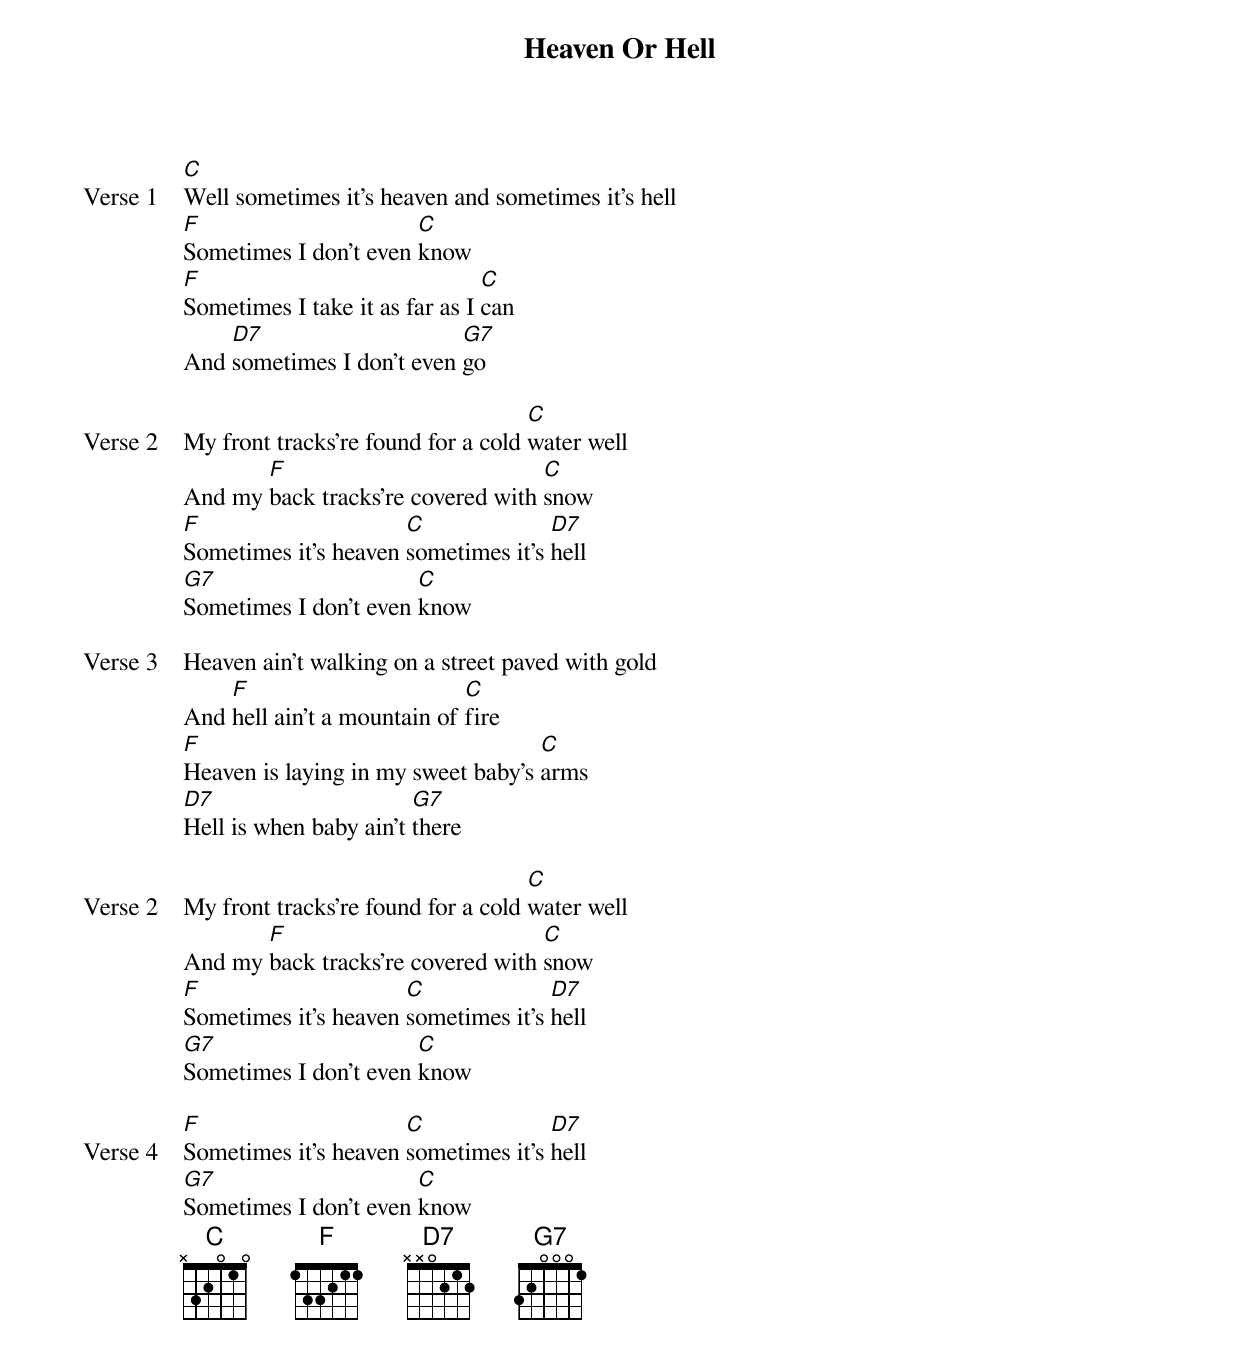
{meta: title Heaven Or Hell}
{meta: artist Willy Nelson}
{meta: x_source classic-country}
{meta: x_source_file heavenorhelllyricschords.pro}
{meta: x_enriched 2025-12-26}

{start_of_verse: Verse 1}
[C]Well sometimes it's heaven and sometimes it's hell
[F]Sometimes I don't even [C]know
[F]Sometimes I take it as far as I [C]can
And [D7]sometimes I don't even [G7]go
{end_of_verse}

{start_of_verse: Verse 2}
My front tracks're found for a cold [C]water well
And my [F]back tracks're covered with [C]snow
[F]Sometimes it's heaven [C]sometimes it's [D7]hell
[G7]Sometimes I don't even [C]know
{end_of_verse}

{start_of_verse: Verse 3}
Heaven ain't walking on a street paved with gold
And [F]hell ain't a mountain of [C]fire
[F]Heaven is laying in my sweet baby's [C]arms
[D7]Hell is when baby ain't [G7]there
{end_of_verse}

{start_of_verse: Verse 2}
My front tracks're found for a cold [C]water well
And my [F]back tracks're covered with [C]snow
[F]Sometimes it's heaven [C]sometimes it's [D7]hell
[G7]Sometimes I don't even [C]know
{end_of_verse}

{start_of_verse: Verse 4}
[F]Sometimes it's heaven [C]sometimes it's [D7]hell
[G7]Sometimes I don't even [C]know
{end_of_verse}
